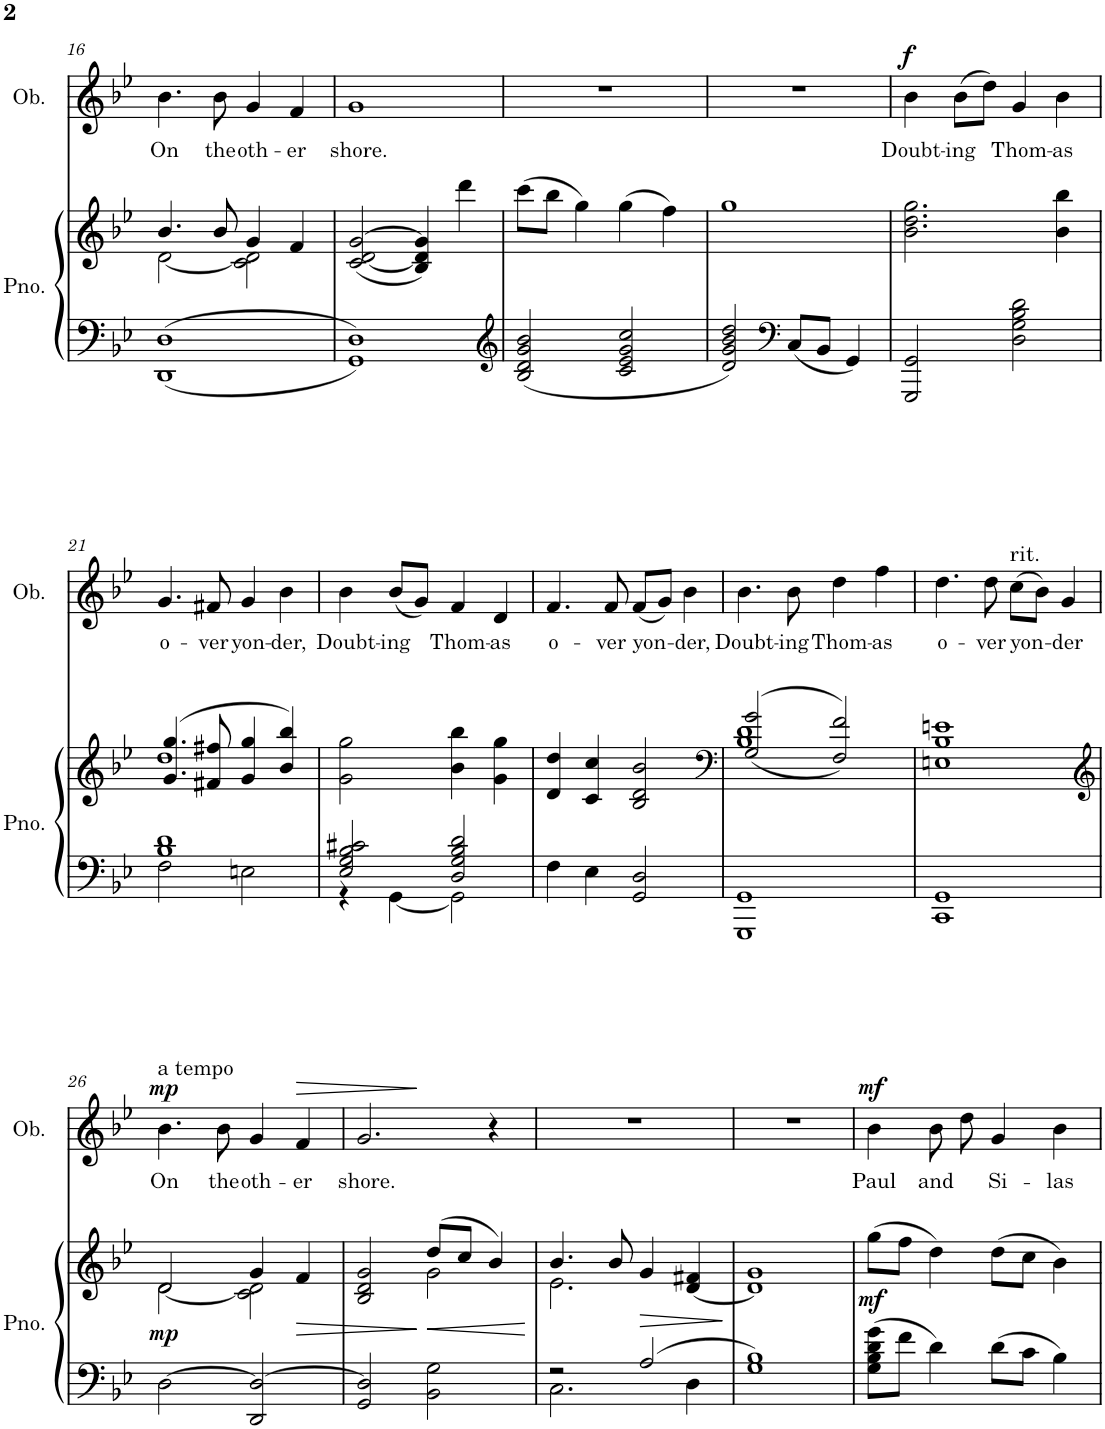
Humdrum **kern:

**kern	**kern	**dynam	**kern	**text	**dynam
*part2	*part2	*part2	*part1	*part1	*part1
*staff3	*staff2	*staff2/3	*staff1	*staff1	*staff1
*I"Piano	*	*	*I"Oboe	*	*
*I'Pno.	*	*	*I'Ob.	*	*
!!LO:PB:g=z
*clefF4	*clefG2	*	*clefG2	*	*
*k[b-e-]	*k[b-e-]	*	*k[b-e-]	*	*
*M4/4	*M4/4	*	*M4/4	*	*
*met(c)	*met(c)	*	*met(c)	*	*
=16	=16	=16	=16	=16	=16
*	*^	*	*	*	*
!	!	!	!	!	!LO:LY:b	!
1DD 1D	4.b-/	[2d\	.	4.b-\	On	.
!	!	!	!	!	!LO:LY:b	!
.	8b-/	.	.	8b-\	the	.
!	!	!	!	!	!LO:LY:b	!
.	4g/	2c\ 2d\]	.	4g/	oth-	.
!	!	!	!	!	!LO:LY:b	!
.	4f/	.	.	4f/	-er	.
*	*v	*v	*	*	*	*
=17	=17	=17	=17	=17	=17
!	!	!	!	!LO:LY:b	!
1GG 1D	(2c/ [2d/ [2g/	.	1g	shore.	.
.	4B-/ 4d/] 4g/])	.	.	.	.
.	4ddd\	.	.	.	.
=18	=18	=18	=18	=18	=18
*clefG2	*	*	*	*	*
2B-/ 2d/ 2g/ 2b-/	(8ccc\L	.	1r	.	.
.	8bb-\J	.	.	.	.
.	4gg\)	.	.	.	.
2c/ 2e-/ 2g/ 2cc/	(4gg\	.	.	.	.
.	4ff\)	.	.	.	.
=19	=19	=19	=19	=19	=19
2d/ 2g/ 2b-/ 2dd/	1gg	.	1r	.	.
*clefF4	*	*	*	*	*
8C/L	.	.	.	.	.
8BB-/J	.	.	.	.	.
4GG/	.	.	.	.	.
=20	=20	=20	=20	=20	=20
!	!	!	!	!LO:LY:b	!LO:DY:a
2GGG/ 2GG/	2.b-\ 2.dd\ 2.gg\	.	4b-\	Doubt-	f
!	!	!	!	!LO:LY:b	!
.	.	.	(8b-\L	-ing	.
.	.	.	8dd\J)	.	.
!	!	!	!	!LO:LY:b	!
2D\ 2G\ 2B-\ 2d\	.	.	4g/	Thom-	.
!	!	!	!	!LO:LY:b	!
.	4b-\ 4bb-\	.	4b-\	-as	.
!!LO:LB:g=z
=21	=21	=21	=21	=21	=21
*^	*^	*	*	*	*
!	!	!	!	!	!	!LO:LY:b	!
1B- 1d	2F\	(4.g/ 4.gg/	1dd	.	4.g/	o-	.
!	!	!	!	!	!	!LO:LY:b	!
.	.	8f#X/ 8ff#X/	.	.	8f#X/	-ver	.
!	!	!	!	!	!	!LO:LY:b	!
.	2En\	4g/ 4gg/	.	.	4g/	yon-	.
!	!	!	!	!	!	!LO:LY:b	!
.	.	4b-/ 4bb-/)	.	.	4b-\	-der,	.
*	*	*v	*v	*	*	*	*
=22	=22	=22	=22	=22	=22	=22
!	!	!	!	!	!LO:LY:b	!
2E-/ 2G/ 2B-/ 2c#X/	4r	2g\ 2gg\	.	4b-\	Doubt-	.
!	!	!	!	!	!LO:LY:b	!
.	[4GG\	.	.	(8b-/L	-ing	.
.	.	.	.	8g/J)	.	.
!	!	!	!	!	!LO:LY:b	!
2D/ 2G/ 2B-/ 2d/	2GG\]	4b-\ 4bb-\	.	4f/	Thom-	.
!	!	!	!	!	!LO:LY:b	!
.	.	4g\ 4gg\	.	4d/	-as	.
*v	*v	*	*	*	*	*
=23	=23	=23	=23	=23	=23
!	!	!	!	!LO:LY:b	!
4F\	4d/ 4dd/	.	4.f/	o-	.
4E-\	4c/ 4cc/	.	.	.	.
!	!	!	!	!LO:LY:b	!
.	.	.	8f/	-ver	.
!	!	!	!	!LO:LY:b	!
2GG/ 2D/	2B-/ 2d/ 2b-/	.	(8f/L	yon-	.
.	.	.	8g/J)	.	.
!	!	!	!	!LO:LY:b	!
.	.	.	4b-\	-der,	.
=24	=24	=24	=24	=24	=24
*	*clefF4	*	*	*	*
*	*^	*	*	*	*
!	!	!	!	!	!LO:LY:b	!
1GGG 1GG	(<(2G/ 2g/	1B- 1d	.	4.b-\	Doubt-	.
!	!	!	!	!	!LO:LY:b	!
.	.	.	.	8b-\	-ing	.
!	!	!	!	!	!LO:LY:b	!
.	2F/ 2f/))	.	.	4dd\	Thom-	.
!	!	!	!	!	!LO:LY:b	!
.	.	.	.	4ff\	-as	.
*	*v	*v	*	*	*	*
=25	=25	=25	=25	=25	=25
!	!	!	!	!LO:LY:b	!
1CC 1GG	1En 1B- 1en	.	4.dd\	o-	.
!	!	!	!	!LO:LY:b	!
.	.	.	8dd\	-ver	.
!	!	!	!LO:TX:a:t=rit.	!	!
!	!	!	!	!LO:LY:b	!
.	.	.	(8cc\L	yon-	.
.	.	.	8b-\J)	.	.
!	!	!	!	!LO:LY:b	!
.	.	.	4g/	-der	.
!!LO:LB:g=z
=26	=26	=26	=26	=26	=26
*	*clefG2	*	*	*	*
*	*^	*	*	*	*
!	!	!	!	!LO:TX:a:t=a tempo	!	!
!	!	!	!LO:DY:b	!	!LO:LY:b	!LO:DY:a
[2D\	2d/	[2d\	mp	4.b-\	On	mp
!	!	!	!	!	!LO:LY:b	!
.	.	.	.	8b-\	the	.
!	!	!	!	!	!LO:LY:b	!
2DD/ 2D/_	4g/	2c\ 2d\]	.	4g/	oth-	.
!	!	!	!LO:HP:b	!	!LO:LY:b	!LO:HP:b
.	4f/	.	>	4f/	-er	>
=27	=27	=27	=27	=27	=27	=27
!	!	!	!	!	!LO:LY:b	!
2GG/ 2D/]	2B-/ 2d/ 2g/	2ryy	.	2.g/	shore.	.
!	!	!	!LO:HP:n=1:b	!	!	!
2BB-\ 2G\	(8dd/L	2g\	] <	.	.	.
.	8cc/J	.	.	.	.	.
.	4b-/)	.	.	4r	.	]
*	*v	*v	*	*	*	*
.	.	[	.	.	.
=28	=28	=28	=28	=28	=28
*^	*^	*	*	*	*
2r	2.C\	4.b-/	2.e-\	.	1r	.	.
.	.	8b-/	.	.	.	.	.
!	!	!	!	!LO:HP:b	!	!	!
2A/	.	4g/	.	>	.	.	.
.	4D\	[4d/ 4f#X/	4ryy	.	.	.	.
*v	*v	*	*	*	*	*	*
*	*v	*v	*	*	*	*
.	.	]	.	.	.
=29	=29	=29	=29	=29	=29
1G 1B-	1d] 1g	.	1r	.	.
=30	=30	=30	=30	=30	=30
!	!	!LO:DY:b	!	!LO:LY:b	!LO:DY:a
8G\ 8B-\ 8d\ 8g\L	(8gg\L	mf	4b-\	Paul	mf
8f\J	8ff\J	.	.	.	.
!	!	!	!	!LO:LY:b	!
4d\	4dd\)	.	8b-\	and	.
.	.	.	8dd\	.	.
!	!	!	!	!LO:LY:b	!
8d\L	(8dd\L	.	4g/	Si-	.
8c\J	8cc\J	.	.	.	.
!	!	!	!	!LO:LY:b	!
4B-\	4b-\)	.	4b-\	-las	.
=	=	=	=	=	=
*-	*-	*-	*-	*-	*-
